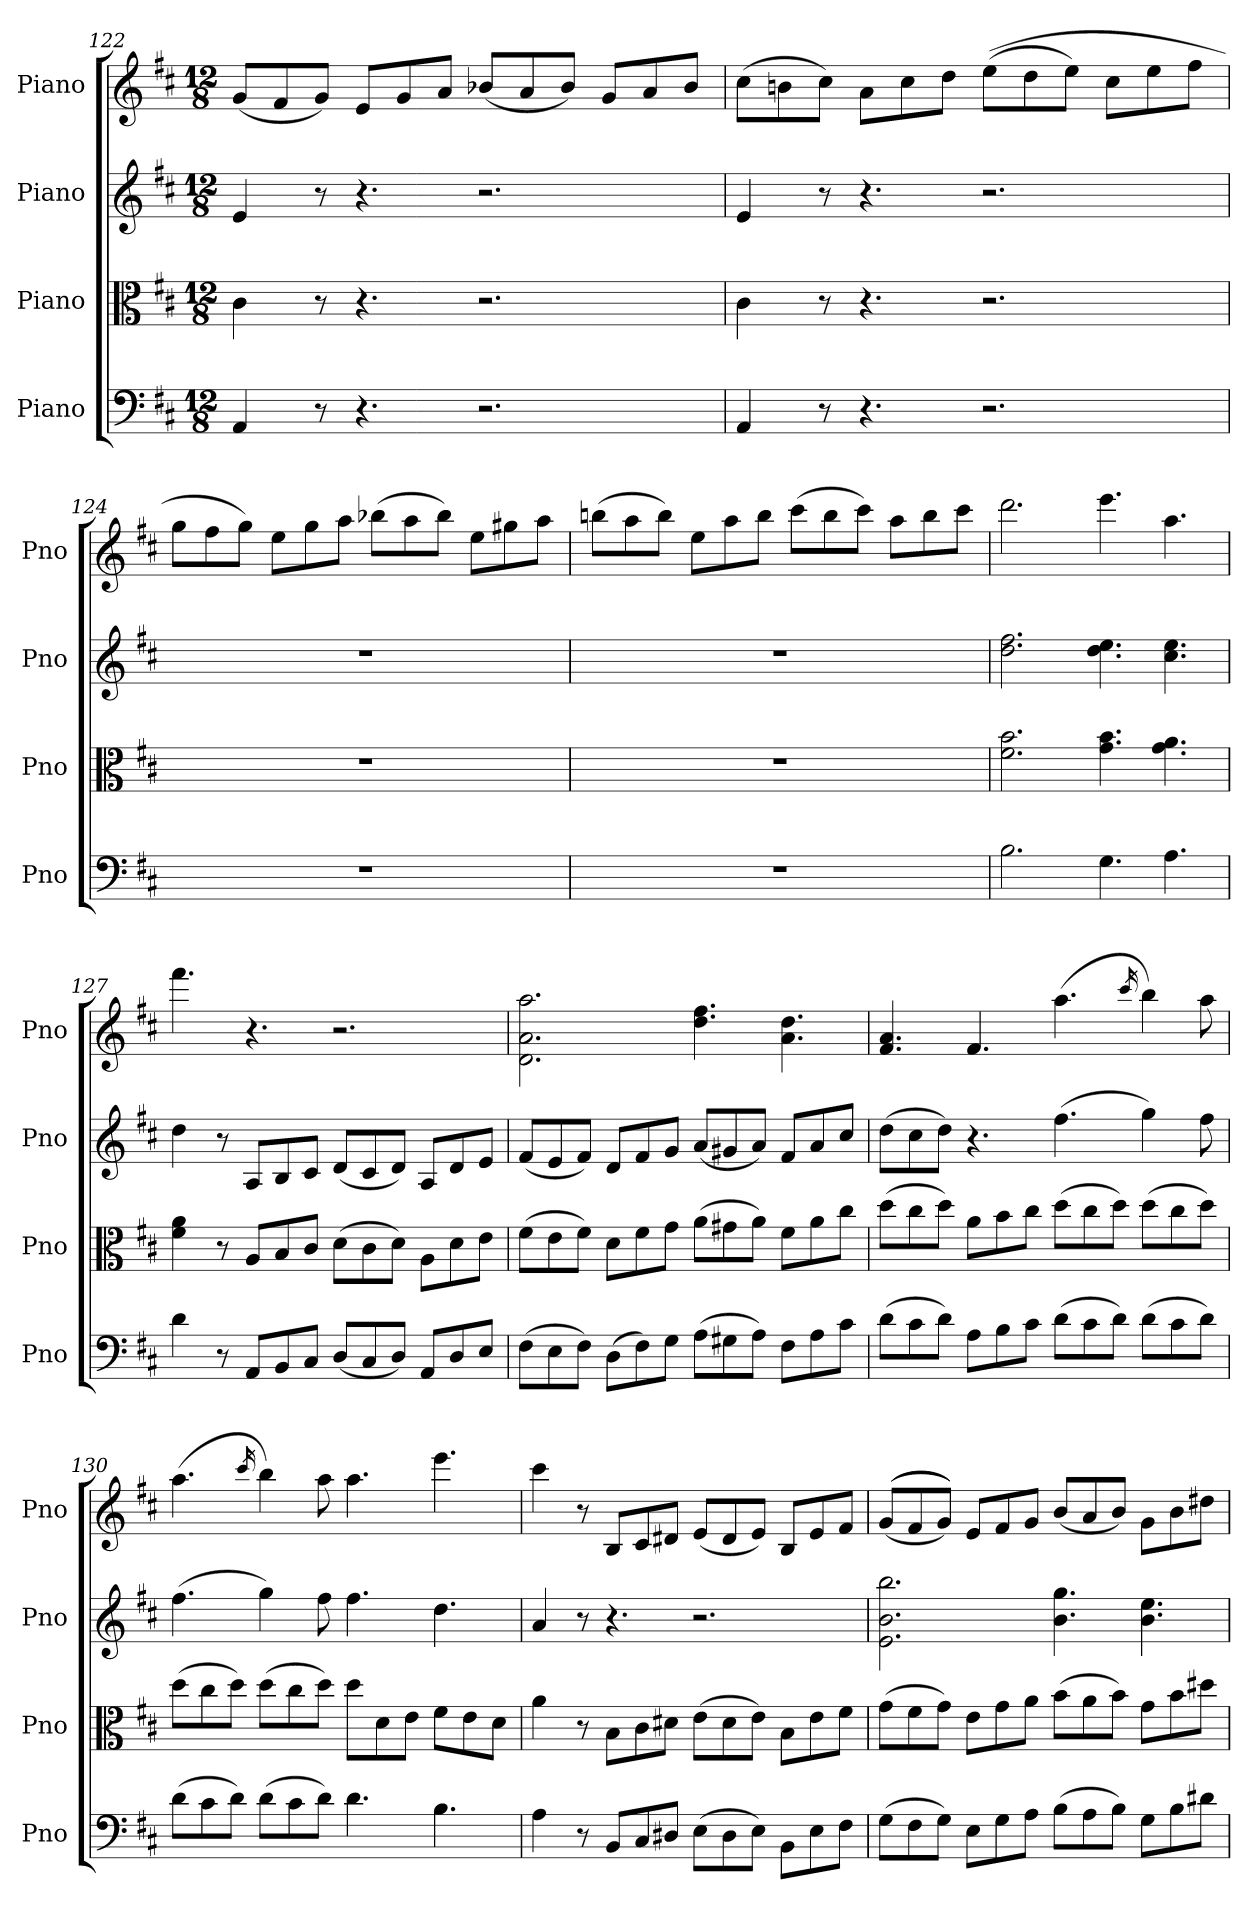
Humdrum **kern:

**kern	**kern	**kern	**kern
*part4	*part3	*part2	*part1
*staff4	*staff3	*staff2	*staff1
*I"Piano	*I"Piano	*I"Piano	*I"Piano
*I'Pno	*I'Pno	*I'Pno	*I'Pno
*clefF4	*clefC3	*clefG2	*clefG2
*k[f#c#]	*k[f#c#]	*k[f#c#]	*k[f#c#]
*M12/8	*M12/8	*M12/8	*M12/8
=122	=122	=122	=122
4AA/	4c#\	4e/	(8g/L
.	.	.	8f#/
8r	8r	8r	8g/J)
4.r	4.r	4.r	8e/L
.	.	.	8g/
.	.	.	8a/J
2.r	2.r	2.r	(8b-X/L
.	.	.	8a/
.	.	.	8b-/J)
.	.	.	8g/L
.	.	.	8a/
.	.	.	8b-/J
=123	=123	=123	=123
4AA/	4c#\	4e/	(8cc#\L
.	.	.	8bn\
8r	8r	8r	8cc#\J)
4.r	4.r	4.r	8a\L
.	.	.	8cc#\
.	.	.	8dd\J
2.r	2.r	2.r	((8ee\L
.	.	.	8dd\
.	.	.	8ee\J)
.	.	.	8cc#\L
.	.	.	8ee\
.	.	.	8ff#\J
!!LO:LB:g=z
=124	=124	=124	=124
1.r	1.r	1.r	8gg\L
.	.	.	8ff#\
.	.	.	8gg\J)
.	.	.	8ee\L
.	.	.	8gg\
.	.	.	8aa\J
.	.	.	(8bb-X\L
.	.	.	8aa\
.	.	.	8bb-\J)
.	.	.	8ee\L
.	.	.	8gg#X\
.	.	.	8aa\J
=125	=125	=125	=125
1.r	1.r	1.r	(8bbn\L
.	.	.	8aa\
.	.	.	8bb\J)
.	.	.	8ee\L
.	.	.	8aa\
.	.	.	8bb\J
.	.	.	(8ccc#\L
.	.	.	8bb\
.	.	.	8ccc#\J)
.	.	.	8aa\L
.	.	.	8bb\
.	.	.	8ccc#\J
=126	=126	=126	=126
2.B\	2.f#\ 2.b\	2.dd\ 2.ff#\	2.ddd\
4.G\	4.g\ 4.b\	4.dd\ 4.ee\	4.eee\
4.A\	4.g\ 4.a\	4.cc#\ 4.ee\	4.aa\
=127	=127	=127	=127
4d\	4f#\ 4a\	4dd\	4.fff#\
8r	8r	8r	.
8AA/L	8A/L	8A/L	4.r
8BB/	8B/	8B/	.
8C#/J	8c#/J	8c#/J	.
(8D/L	(8d\L	(8d/L	2.r
8C#/	8c#\	8c#/	.
8D/J)	8d\J)	8d/J)	.
8AA/L	8A\L	8A/L	.
8D/	8d\	8d/	.
8E/J	8e\J	8e/J	.
=128	=128	=128	=128
(8F#\L	(8f#\L	(8f#/L	2.d\ 2.a\ 2.aa\
8E\	8e\	8e/	.
8F#\J)	8f#\J)	8f#/J)	.
(8D\L	8d\L	8d/L	.
8F#\)	8f#\	8f#/	.
8G\J	8g\J	8g/J	.
(8A\L	(8a\L	(8a/L	4.dd\ 4.ff#\
8G#X\	8g#X\	8g#X/	.
8A\J)	8a\J)	8a/J)	.
8F#\L	8f#\L	8f#/L	4.a\ 4.dd\
8A\	8a\	8a/	.
8c#\J	8cc#\J	8cc#/J	.
!!LO:PB:g=z
=129	=129	=129	=129
(8d\L	(8dd\L	(8dd\L	4.f#/ 4.a/
8c#\	8cc#\	8cc#\	.
8d\J)	8dd\J)	8dd\J)	.
8A\L	8a\L	4.r	4.f#/
8B\	8b\	.	.
8c#\J	8cc#\J	.	.
(8d\L	(8dd\L	(4.ff#\	(4.aa\
8c#\	8cc#\	.	.
8d\J)	8dd\J)	.	.
.	.	.	16qccc#/
(8d\L	(8dd\L	4gg\)	4bb\)
8c#\	8cc#\	.	.
8d\J)	8dd\J)	8ff#\	8aa\
=130	=130	=130	=130
(8d\L	(8dd\L	(4.ff#\	(4.aa\
8c#\	8cc#\	.	.
8d\J)	8dd\J)	.	.
.	.	.	16qccc#/
(8d\L	(8dd\L	4gg\)	4bb\)
8c#\	8cc#\	.	.
8d\J)	8dd\J)	8ff#\	8aa\
4.d\	8dd\L	4.ff#\	4.aa\
.	8d\	.	.
.	8e\J	.	.
4.B\	8f#\L	4.dd\	4.eee\
.	8e\	.	.
.	8d\J	.	.
=131	=131	=131	=131
4A\	4a\	4a/	4ccc#\
8r	8r	8r	8r
8BB/L	8B\L	4.r	8B/L
8C#/	8c#\	.	8c#/
8D#X/J	8d#X\J	.	8d#X/J
(8E\L	(8e\L	2.r	(8e/L
8D#\	8d#\	.	8d#/
8E\J)	8e\J)	.	8e/J)
8BB\L	8B\L	.	8B/L
8E\	8e\	.	8e/
8F#\J	8f#\J	.	8f#/J
=132	=132	=132	=132
(8G\L	(8g\L	2.e\ 2.b\ 2.bb\	(((8g/L
8F#\	8f#\	.	8f#/
8G\J)	8g\J)	.	8g/J)))
8E\L	8e\L	.	8e/L
8G\	8g\	.	8f#/
8A\J	8a\J	.	8g/J
(8B\L	(8b\L	4.b\ 4.gg\	(8b/L
8A\	8a\	.	8a/
8B\J)	8b\J)	.	8b/J)
8G\L	8g\L	4.b\ 4.ee\	8g\L
8B\	8b\	.	8b\
8d#X\J	8dd#X\J	.	8dd#X\J
=	=	=	=
*-	*-	*-	*-
